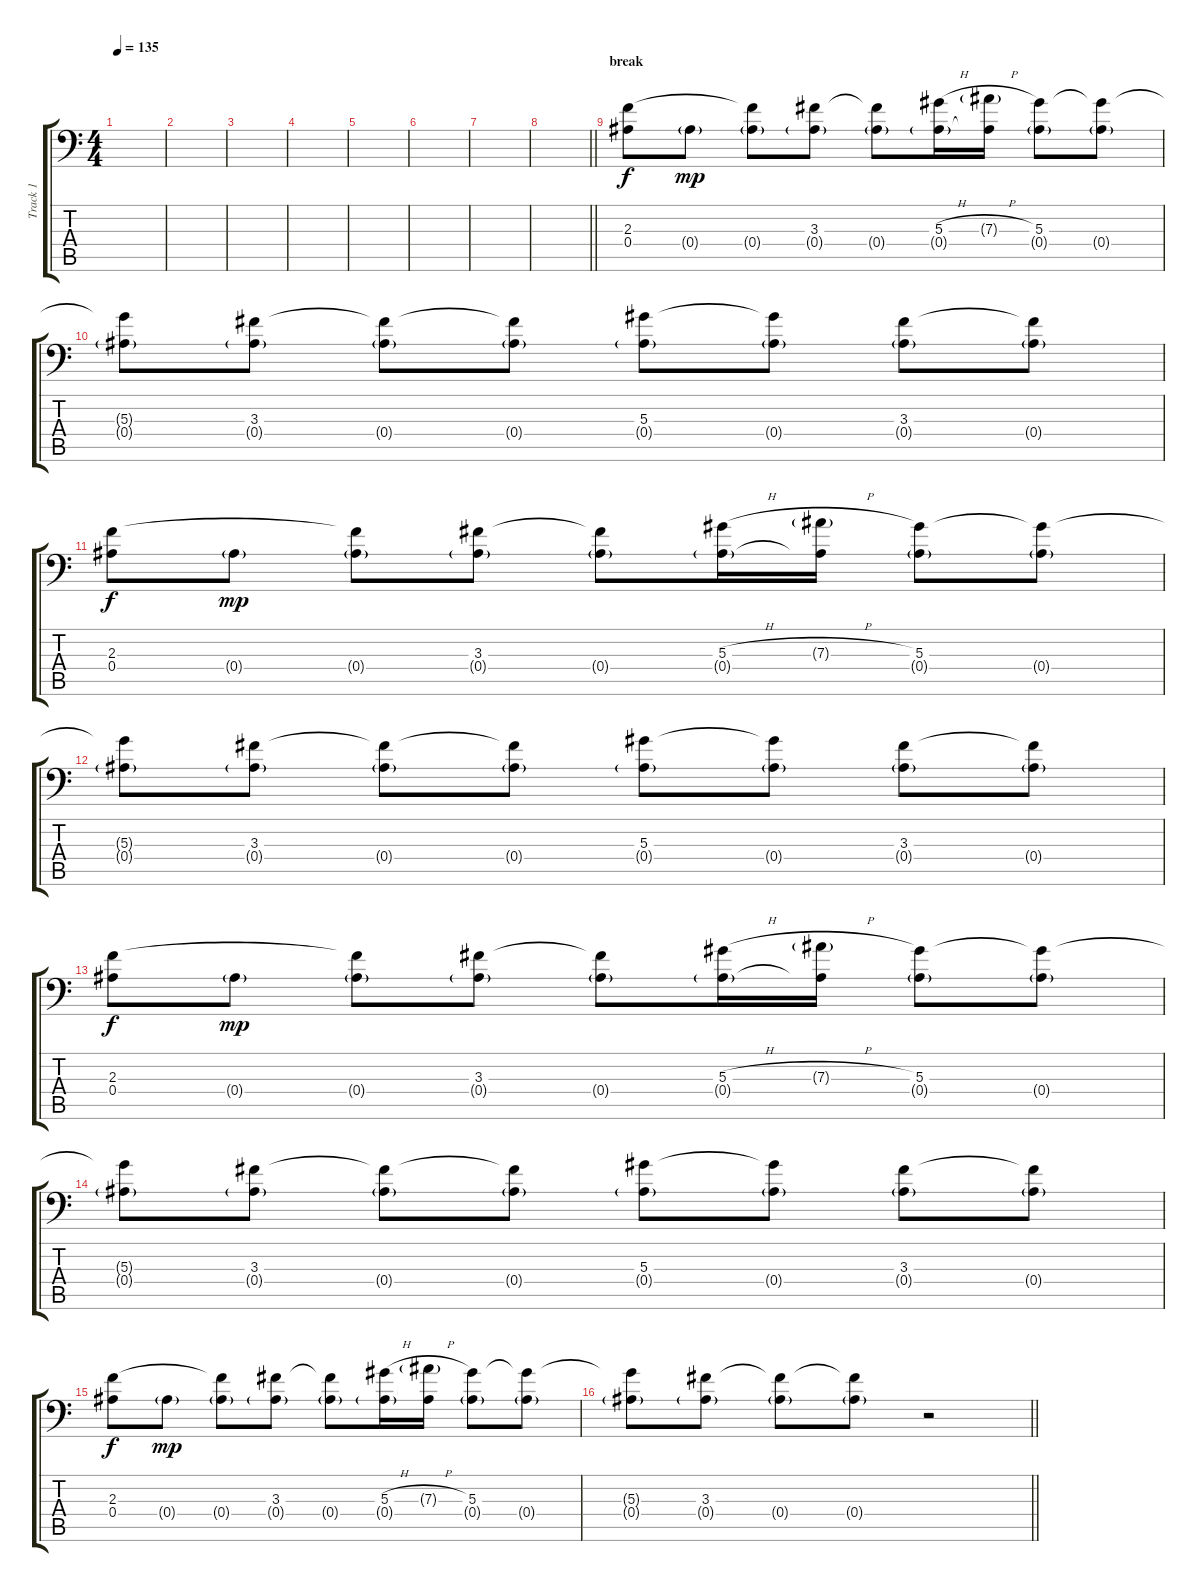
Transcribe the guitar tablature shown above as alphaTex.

\track ("Track 1" "Track 1") {instrument electricguitarjazz}
\staff {score tabs}
\tuning (C4 G3 Eb3 Bb2 F2 Bb1) {hide}
\ts (4 4)
\tempo 135
\clef f4
\ks c
|
|
|
|
|
|
|
\barLineRight lightlight
|
\section ("" "break")
(2.3 0.4).8{dy f} 0.4{g}.8{dy mp} (2.3{t} 0.4{g}).8 (3.3 0.4{g}).8 (3.3{t} 0.4{g}).8 (5.3{h} 0.4{g}).16 (7.3{h g} 0.4{t}).16 (5.3 0.4{g}).8 (5.3{t} 0.4{g}).8 |
(5.3{t} 0.4{g}).8 (3.3 0.4{g}).8 (3.3{t} 0.4{g}).8 (3.3{t} 0.4{g}).8 (5.3 0.4{g}).8 (5.3{t} 0.4{g}).8 (3.3 0.4{g}).8 (3.3{t} 0.4{g}).8 |
(2.3 0.4).8{dy f} 0.4{g}.8{dy mp} (2.3{t} 0.4{g}).8 (3.3 0.4{g}).8 (3.3{t} 0.4{g}).8 (5.3{h} 0.4{g}).16 (7.3{h g} 0.4{t}).16 (5.3 0.4{g}).8 (5.3{t} 0.4{g}).8 |
(5.3{t} 0.4{g}).8 (3.3 0.4{g}).8 (3.3{t} 0.4{g}).8 (3.3{t} 0.4{g}).8 (5.3 0.4{g}).8 (5.3{t} 0.4{g}).8 (3.3 0.4{g}).8 (3.3{t} 0.4{g}).8 |
(2.3 0.4).8{dy f} 0.4{g}.8{dy mp} (2.3{t} 0.4{g}).8 (3.3 0.4{g}).8 (3.3{t} 0.4{g}).8 (5.3{h} 0.4{g}).16 (7.3{h g} 0.4{t}).16 (5.3 0.4{g}).8 (5.3{t} 0.4{g}).8 |
(5.3{t} 0.4{g}).8 (3.3 0.4{g}).8 (3.3{t} 0.4{g}).8 (3.3{t} 0.4{g}).8 (5.3 0.4{g}).8 (5.3{t} 0.4{g}).8 (3.3 0.4{g}).8 (3.3{t} 0.4{g}).8 |
(2.3 0.4).8{dy f} 0.4{g}.8{dy mp} (2.3{t} 0.4{g}).8 (3.3 0.4{g}).8 (3.3{t} 0.4{g}).8 (5.3{h} 0.4{g}).16 (7.3{h g} 0.4{t}).16 (5.3 0.4{g}).8 (5.3{t} 0.4{g}).8 |
\barLineRight lightlight
(5.3{t} 0.4{g}).8 (3.3 0.4{g}).8 (3.3{t} 0.4{g}).8 (3.3{t} 0.4{g}).8 r.2
